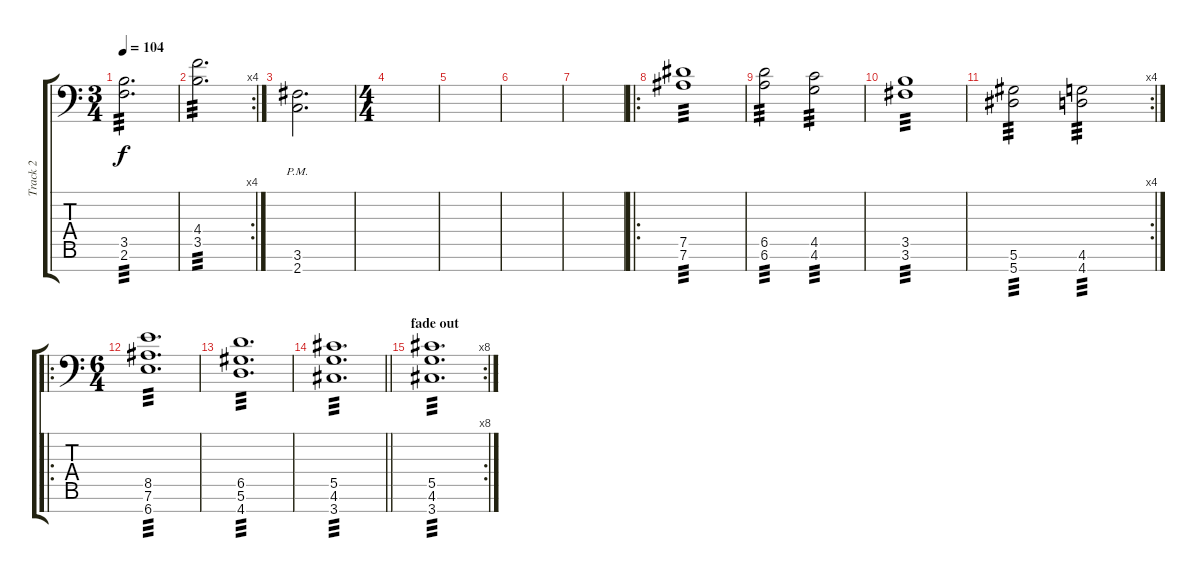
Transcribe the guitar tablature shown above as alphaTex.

\track ("Track 2" "Track 2") {instrument overdrivenguitar}
\staff {score tabs}
\tuning (Eb4 Bb3 Gb3 Db3 Ab2 Eb2 Bb1) {hide}
\ts (3 4)
\tempo 104
\clef f4
\ks c
(3.5 2.6).2{d tp 3 dy f} |
\rc 4
(4.4 3.5).2{d tp 3} |
(3.6{pm} 2.7{pm}).2{d} |
\ts (4 4)
|
|
|
|
\ro
(7.5 7.6).1{tp 3} |
(6.5 6.6).2{tp 3} (4.5 4.6).2{tp 3} |
(3.5 3.6).1{tp 3} |
\rc 4
(5.6 5.7).2{tp 3} (4.6 4.7).2{tp 3} |
\ro
\ts (6 4)
(8.5 7.6 6.7).1{d tp 3} |
(6.5 5.6 4.7).1{d tp 3} |
\barLineRight lightlight
(5.5 4.6 3.7).1{d tp 3} |
\rc 8
\section ("" "fade out")
(5.5 4.6 3.7).1{d tp 3}
